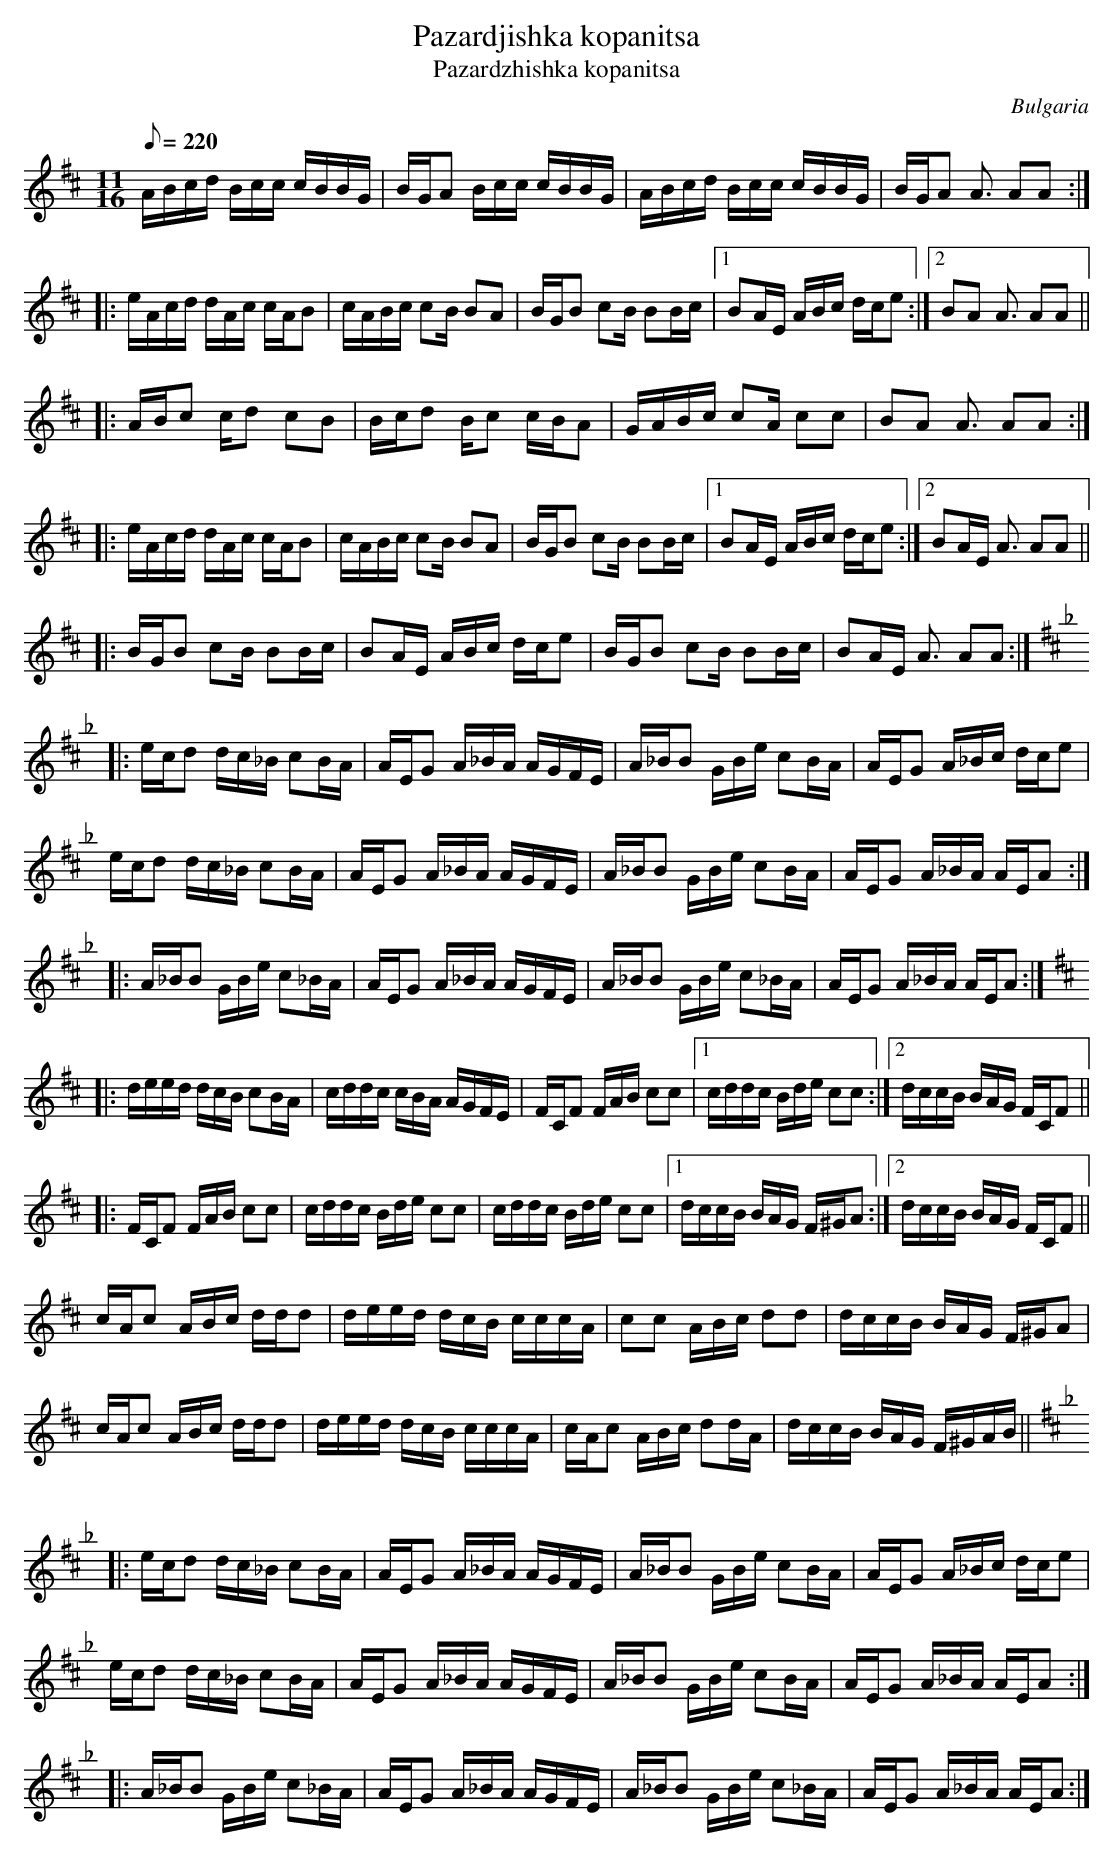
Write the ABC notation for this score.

X:1
T:Pazardjishka kopanitsa
T:Pazardzhishka kopanitsa
O:Bulgaria
M:11/16
L:1/16
Q:1/8=220
K:Amix
ABcd Bcc cBBG | BGA2 Bcc cBBG | ABcd Bcc cBBG | BGA2 A3 A2A2 :|
|: eAcd dAc cAB2 | cABc c2B B2A2 | BGB2 c2B B2Bc |1 B2AE ABc dce2 :|2 B2A2 A3 A2A2 ||
|: ABc2 cd2 c2B2 | Bcd2 Bc2 cBA2 | GABc c2A c2c2 | B2A2 A3 A2A2 :|
|: eAcd dAc cAB2 | cABc c2B B2A2 | BGB2 c2B B2Bc |1 B2AE ABc dce2 :|2 B2AE A3 A2A2 ||
|: BGB2 c2B B2Bc | B2AE ABc dce2 | BGB2 c2B B2Bc | B2AE A3 A2A2 :|
K:Amix _b
|: ecd2 dc_B c2BA | AEG2 A_BA AGFE | A_BB2 GBe c2BA | AEG2 A_Bc dce2 |
ecd2 dc_B c2BA | AEG2 A_BA AGFE | A_BB2 GBe c2BA | AEG2 A_BA AEA2 :|
|: A_BB2 GBe c2_BA | AEG2 A_BA AGFE | A_BB2 GBe c2_BA | AEG2 A_BA AEA2 :|
K:Amix
|: deed dcB c2BA | cddc cBA AGFE | FCF2 FAB c2c2 |1 cddc Bde c2c2 :|2 dccB BAG FCF2 ||
|: FCF2 FAB c2c2 | cddc Bde c2c2 | cddc Bde c2c2 |1 dccB BAG F^GA2 :|2 dccB BAG FCF2 ||
cAc2 ABc ddd2 | deed dcB cccA | c2c2 ABc d2d2 | dccB BAG F^GA2 |
cAc2 ABc ddd2 | deed dcB cccA | cAc2 ABc d2dA | dccB BAG F^GAB ||
K:Amix _b
|: ecd2 dc_B c2BA | AEG2 A_BA AGFE | A_BB2 GBe c2BA | AEG2 A_Bc dce2 |
ecd2 dc_B c2BA | AEG2 A_BA AGFE | A_BB2 GBe c2BA | AEG2 A_BA AEA2 :|
|: A_BB2 GBe c2_BA | AEG2 A_BA AGFE | A_BB2 GBe c2_BA | AEG2 A_BA AEA2 :|
